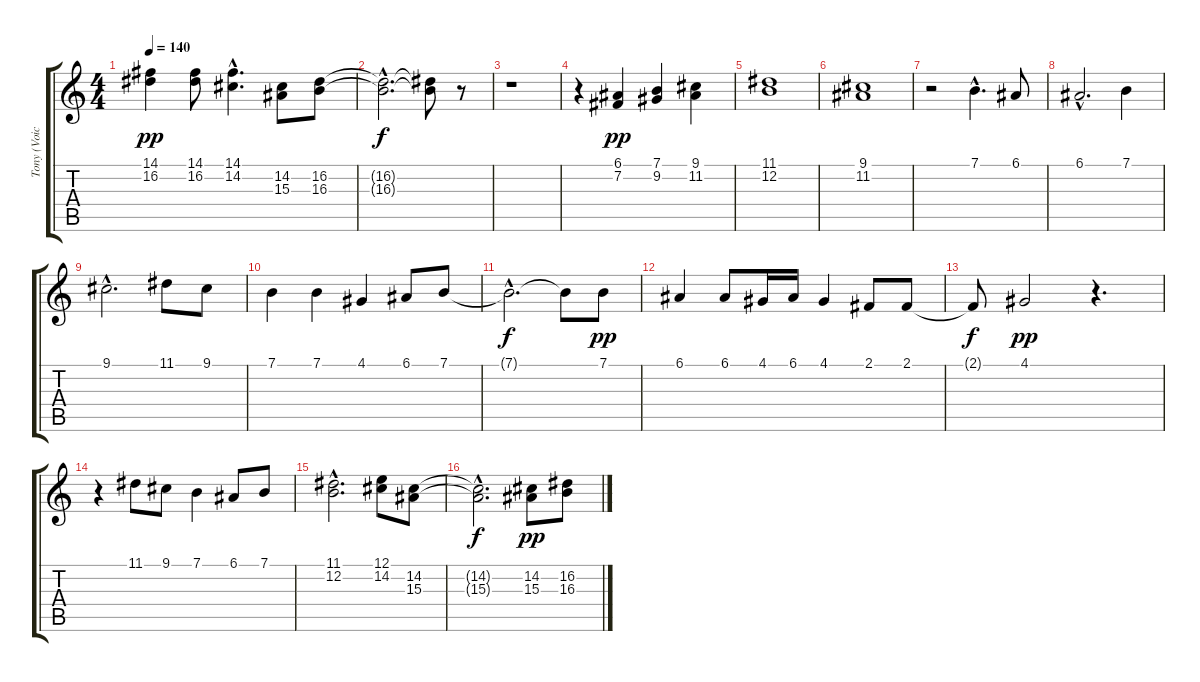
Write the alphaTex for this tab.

\track ("Tony (Voice)" "Tony (Voic") {instrument lead6voice}
\staff {score tabs}
\tuning (E4 B3 G3 D3 A2 E2) {hide}
\ts (4 4)
\tempo 140
\clef g2
\ks c
(14.1 16.2).4{dy pp volume 11 instrument lead6voice} (14.1 16.2).8 (14.1{hac} 14.2{hac}).4{d} (14.2 15.3).8 (16.2 16.3).8 |
(16.2{hac t} 16.3{hac t}).2{d dy f} (16.2{t} 16.3{t}).8 r.8 |
r.1 |
r.4 (6.1 7.2).4{dy pp volume 11 instrument lead6voice} (7.1 9.2).4 (9.1 11.2).4 |
(11.1 12.2).1 |
(9.1 11.2).1 |
r.2 7.1{hac}.4{d volume 15 instrument lead6voice} 6.1.8 |
6.1{hac}.2{d} 7.1.4 |
9.1{hac}.2{d} 11.1.8 9.1.8 |
7.1.4 7.1.4 4.1.4 6.1.8 7.1.8 |
7.1{hac t}.2{d dy f} 7.1{t}.8 7.1.8{dy pp} |
6.1.4 6.1.8 4.1.16 6.1.16 4.1.4 2.1.8 2.1.8 |
2.1{t}.8{dy f} 4.1.2{dy pp} r.4{d} |
r.4 11.1.8 9.1.8 7.1.4 6.1.8 7.1.8 |
(11.1{hac} 12.2{hac}).2{d volume 11 instrument lead6voice} (12.1 14.2).8 (14.2 15.3).8 |
(14.2{hac t} 15.3{t}).2{d dy f} (14.2 15.3).8{dy pp} (16.2 16.3).8
